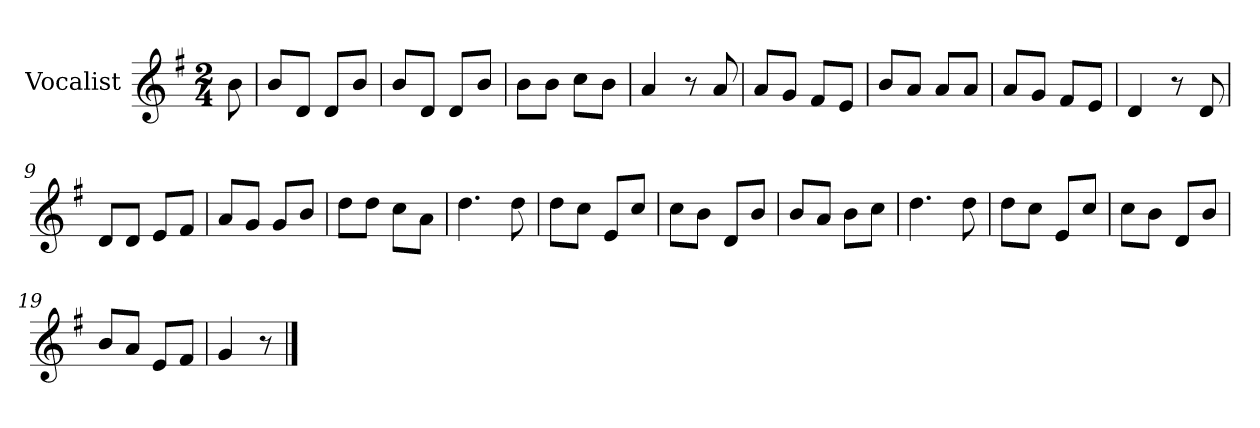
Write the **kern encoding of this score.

**kern
*part1
*staff1
*I"Vocalist
*k[f#]
*G:
*M2/4
=
8b
=1
8bL
8dJ
8dL
8bJ
=2
8bL
8dJ
8dL
8bJ
=3
8bL
8bJ
8ccL
8bJ
=4
4a
8r
8a
=5
8aL
8gJ
8f#L
8eJ
=6
8bL
8aJ
8aL
8aJ
=7
8aL
8gJ
8f#L
8eJ
=8
4d
8r
8d
=9
8dL
8dJ
8eL
8f#J
=10
8aL
8gJ
8gL
8bJ
=11
8ddL
8ddJ
8ccL
8aJ
=12
4.dd
8dd
=13
8ddL
8ccJ
8eL
8ccJ
=14
8ccL
8bJ
8dL
8bJ
=15
8bL
8aJ
8bL
8ccJ
=16
4.dd
8dd
=17
8ddL
8ccJ
8eL
8ccJ
=18
8ccL
8bJ
8dL
8bJ
=19
8bL
8aJ
8eL
8f#J
=20
4g
8r
==
*-
